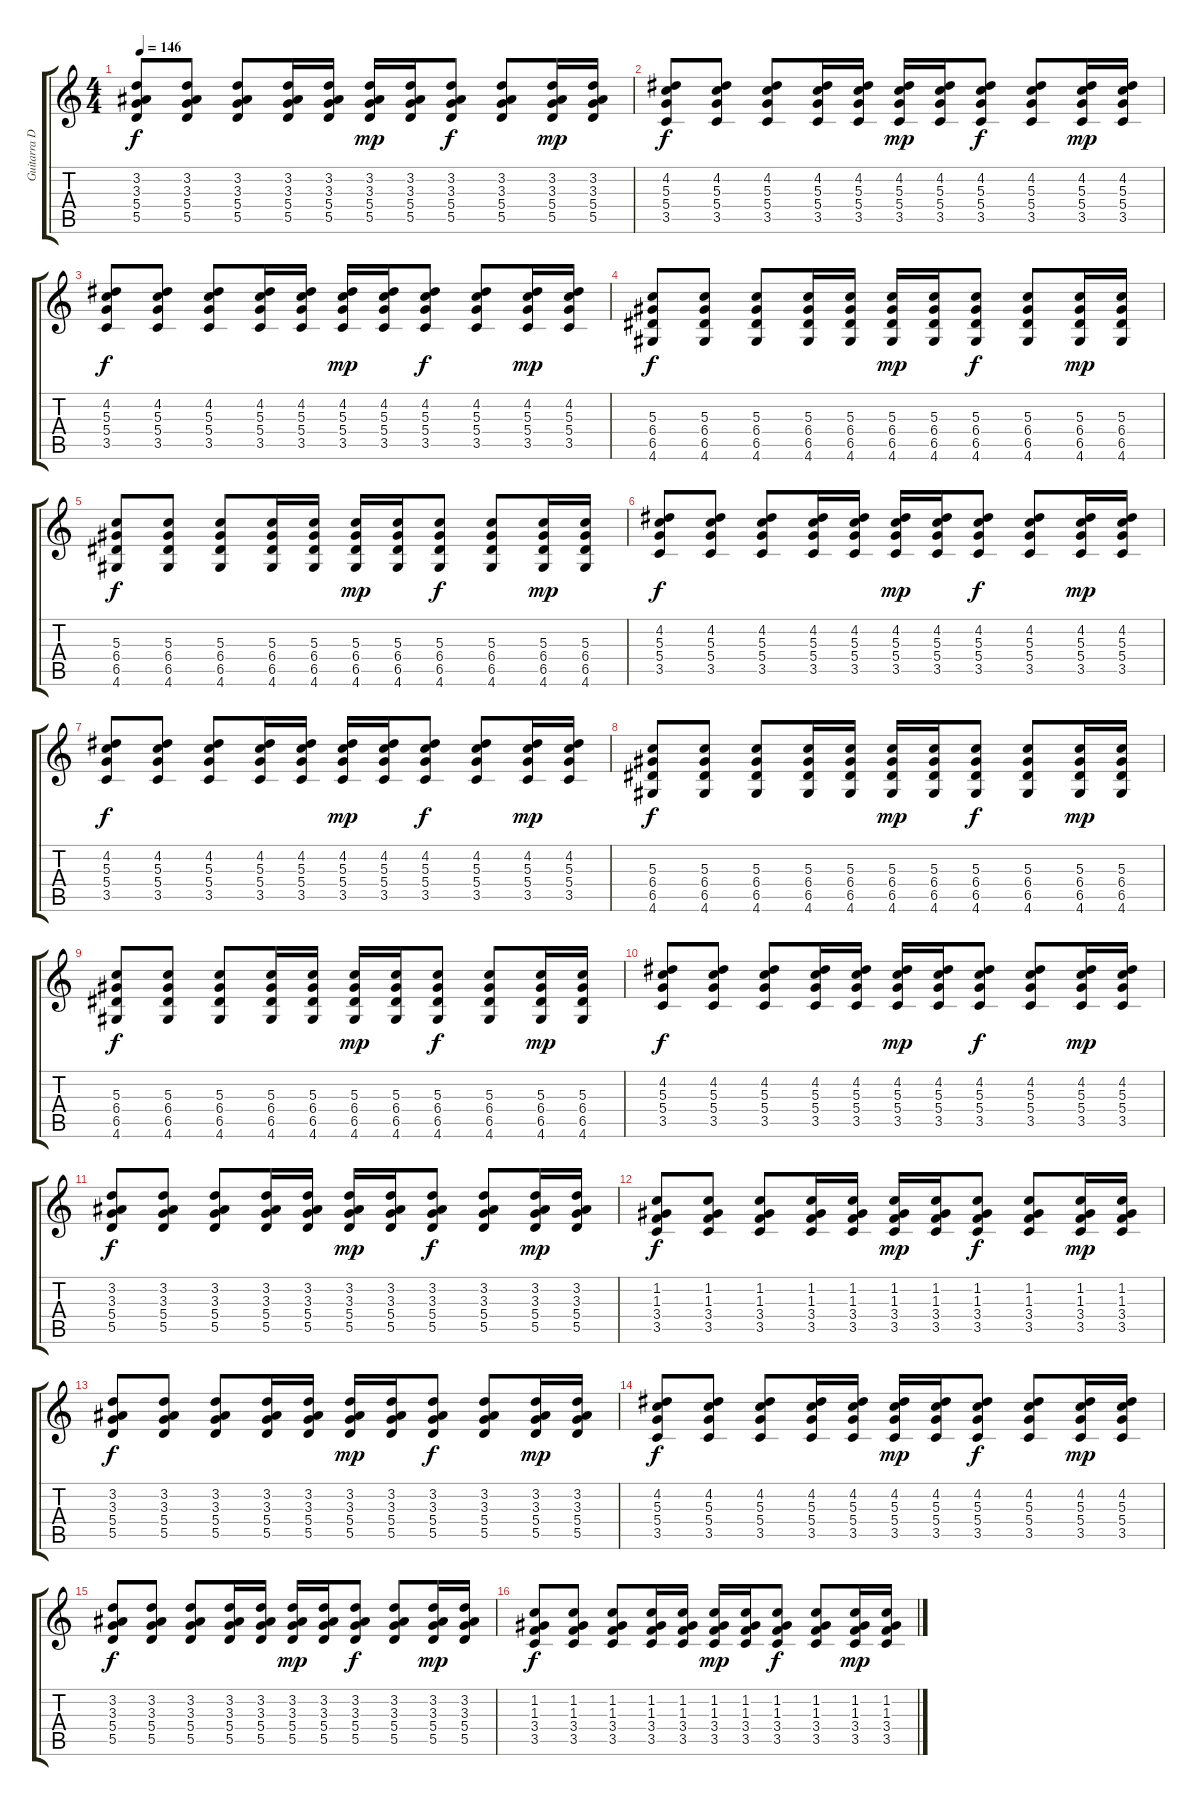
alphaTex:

\track ("Guitarra Distorsion" "Guitarra D") {instrument distortionguitar}
\staff {score tabs}
\tuning (E4 B3 G3 D3 A2 E2) {hide}
\ts (4 4)
\tempo 146
\clef g2
\ks c
(3.2 3.3 5.4 5.5).8{dy f} (3.2 3.3 5.4 5.5).8 (3.2 3.3 5.4 5.5).8 (3.2 3.3 5.4 5.5).16 (3.2 3.3 5.4 5.5).16 (3.2 3.3 5.4 5.5).16{dy mp} (3.2 3.3 5.4 5.5).16 (3.2 3.3 5.4 5.5).8{dy f} (3.2 3.3 5.4 5.5).8 (3.2 3.3 5.4 5.5).16{dy mp} (3.2 3.3 5.4 5.5).16 |
(4.2 5.3 5.4 3.5).8{dy f} (4.2 5.3 5.4 3.5).8 (4.2 5.3 5.4 3.5).8 (4.2 5.3 5.4 3.5).16 (4.2 5.3 5.4 3.5).16 (4.2 5.3 5.4 3.5).16{dy mp} (4.2 5.3 5.4 3.5).16 (4.2 5.3 5.4 3.5).8{dy f} (4.2 5.3 5.4 3.5).8 (4.2 5.3 5.4 3.5).16{dy mp} (4.2 5.3 5.4 3.5).16 |
(4.2 5.3 5.4 3.5).8{dy f} (4.2 5.3 5.4 3.5).8 (4.2 5.3 5.4 3.5).8 (4.2 5.3 5.4 3.5).16 (4.2 5.3 5.4 3.5).16 (4.2 5.3 5.4 3.5).16{dy mp} (4.2 5.3 5.4 3.5).16 (4.2 5.3 5.4 3.5).8{dy f} (4.2 5.3 5.4 3.5).8 (4.2 5.3 5.4 3.5).16{dy mp} (4.2 5.3 5.4 3.5).16 |
(5.3 6.4 6.5 4.6).8{dy f} (5.3 6.4 6.5 4.6).8 (5.3 6.4 6.5 4.6).8 (5.3 6.4 6.5 4.6).16 (5.3 6.4 6.5 4.6).16 (5.3 6.4 6.5 4.6).16{dy mp} (5.3 6.4 6.5 4.6).16 (5.3 6.4 6.5 4.6).8{dy f} (5.3 6.4 6.5 4.6).8 (5.3 6.4 6.5 4.6).16{dy mp} (5.3 6.4 6.5 4.6).16 |
(5.3 6.4 6.5 4.6).8{dy f} (5.3 6.4 6.5 4.6).8 (5.3 6.4 6.5 4.6).8 (5.3 6.4 6.5 4.6).16 (5.3 6.4 6.5 4.6).16 (5.3 6.4 6.5 4.6).16{dy mp} (5.3 6.4 6.5 4.6).16 (5.3 6.4 6.5 4.6).8{dy f} (5.3 6.4 6.5 4.6).8 (5.3 6.4 6.5 4.6).16{dy mp} (5.3 6.4 6.5 4.6).16 |
(4.2 5.3 5.4 3.5).8{dy f} (4.2 5.3 5.4 3.5).8 (4.2 5.3 5.4 3.5).8 (4.2 5.3 5.4 3.5).16 (4.2 5.3 5.4 3.5).16 (4.2 5.3 5.4 3.5).16{dy mp} (4.2 5.3 5.4 3.5).16 (4.2 5.3 5.4 3.5).8{dy f} (4.2 5.3 5.4 3.5).8 (4.2 5.3 5.4 3.5).16{dy mp} (4.2 5.3 5.4 3.5).16 |
(4.2 5.3 5.4 3.5).8{dy f} (4.2 5.3 5.4 3.5).8 (4.2 5.3 5.4 3.5).8 (4.2 5.3 5.4 3.5).16 (4.2 5.3 5.4 3.5).16 (4.2 5.3 5.4 3.5).16{dy mp} (4.2 5.3 5.4 3.5).16 (4.2 5.3 5.4 3.5).8{dy f} (4.2 5.3 5.4 3.5).8 (4.2 5.3 5.4 3.5).16{dy mp} (4.2 5.3 5.4 3.5).16 |
(5.3 6.4 6.5 4.6).8{dy f} (5.3 6.4 6.5 4.6).8 (5.3 6.4 6.5 4.6).8 (5.3 6.4 6.5 4.6).16 (5.3 6.4 6.5 4.6).16 (5.3 6.4 6.5 4.6).16{dy mp} (5.3 6.4 6.5 4.6).16 (5.3 6.4 6.5 4.6).8{dy f} (5.3 6.4 6.5 4.6).8 (5.3 6.4 6.5 4.6).16{dy mp} (5.3 6.4 6.5 4.6).16 |
(5.3 6.4 6.5 4.6).8{dy f} (5.3 6.4 6.5 4.6).8 (5.3 6.4 6.5 4.6).8 (5.3 6.4 6.5 4.6).16 (5.3 6.4 6.5 4.6).16 (5.3 6.4 6.5 4.6).16{dy mp} (5.3 6.4 6.5 4.6).16 (5.3 6.4 6.5 4.6).8{dy f} (5.3 6.4 6.5 4.6).8 (5.3 6.4 6.5 4.6).16{dy mp} (5.3 6.4 6.5 4.6).16 |
(4.2 5.3 5.4 3.5).8{dy f} (4.2 5.3 5.4 3.5).8 (4.2 5.3 5.4 3.5).8 (4.2 5.3 5.4 3.5).16 (4.2 5.3 5.4 3.5).16 (4.2 5.3 5.4 3.5).16{dy mp} (4.2 5.3 5.4 3.5).16 (4.2 5.3 5.4 3.5).8{dy f} (4.2 5.3 5.4 3.5).8 (4.2 5.3 5.4 3.5).16{dy mp} (4.2 5.3 5.4 3.5).16 |
(3.2 3.3 5.4 5.5).8{dy f} (3.2 3.3 5.4 5.5).8 (3.2 3.3 5.4 5.5).8 (3.2 3.3 5.4 5.5).16 (3.2 3.3 5.4 5.5).16 (3.2 3.3 5.4 5.5).16{dy mp} (3.2 3.3 5.4 5.5).16 (3.2 3.3 5.4 5.5).8{dy f} (3.2 3.3 5.4 5.5).8 (3.2 3.3 5.4 5.5).16{dy mp} (3.2 3.3 5.4 5.5).16 |
(1.2 1.3 3.4 3.5).8{dy f} (1.2 1.3 3.4 3.5).8 (1.2 1.3 3.4 3.5).8 (1.2 1.3 3.4 3.5).16 (1.2 1.3 3.4 3.5).16 (1.2 1.3 3.4 3.5).16{dy mp} (1.2 1.3 3.4 3.5).16 (1.2 1.3 3.4 3.5).8{dy f} (1.2 1.3 3.4 3.5).8 (1.2 1.3 3.4 3.5).16{dy mp} (1.2 1.3 3.4 3.5).16 |
(3.2 3.3 5.4 5.5).8{dy f} (3.2 3.3 5.4 5.5).8 (3.2 3.3 5.4 5.5).8 (3.2 3.3 5.4 5.5).16 (3.2 3.3 5.4 5.5).16 (3.2 3.3 5.4 5.5).16{dy mp} (3.2 3.3 5.4 5.5).16 (3.2 3.3 5.4 5.5).8{dy f} (3.2 3.3 5.4 5.5).8 (3.2 3.3 5.4 5.5).16{dy mp} (3.2 3.3 5.4 5.5).16 |
(4.2 5.3 5.4 3.5).8{dy f} (4.2 5.3 5.4 3.5).8 (4.2 5.3 5.4 3.5).8 (4.2 5.3 5.4 3.5).16 (4.2 5.3 5.4 3.5).16 (4.2 5.3 5.4 3.5).16{dy mp} (4.2 5.3 5.4 3.5).16 (4.2 5.3 5.4 3.5).8{dy f} (4.2 5.3 5.4 3.5).8 (4.2 5.3 5.4 3.5).16{dy mp} (4.2 5.3 5.4 3.5).16 |
(3.2 3.3 5.4 5.5).8{dy f} (3.2 3.3 5.4 5.5).8 (3.2 3.3 5.4 5.5).8 (3.2 3.3 5.4 5.5).16 (3.2 3.3 5.4 5.5).16 (3.2 3.3 5.4 5.5).16{dy mp} (3.2 3.3 5.4 5.5).16 (3.2 3.3 5.4 5.5).8{dy f} (3.2 3.3 5.4 5.5).8 (3.2 3.3 5.4 5.5).16{dy mp} (3.2 3.3 5.4 5.5).16 |
(1.2 1.3 3.4 3.5).8{dy f} (1.2 1.3 3.4 3.5).8 (1.2 1.3 3.4 3.5).8 (1.2 1.3 3.4 3.5).16 (1.2 1.3 3.4 3.5).16 (1.2 1.3 3.4 3.5).16{dy mp} (1.2 1.3 3.4 3.5).16 (1.2 1.3 3.4 3.5).8{dy f} (1.2 1.3 3.4 3.5).8 (1.2 1.3 3.4 3.5).16{dy mp} (1.2 1.3 3.4 3.5).16
